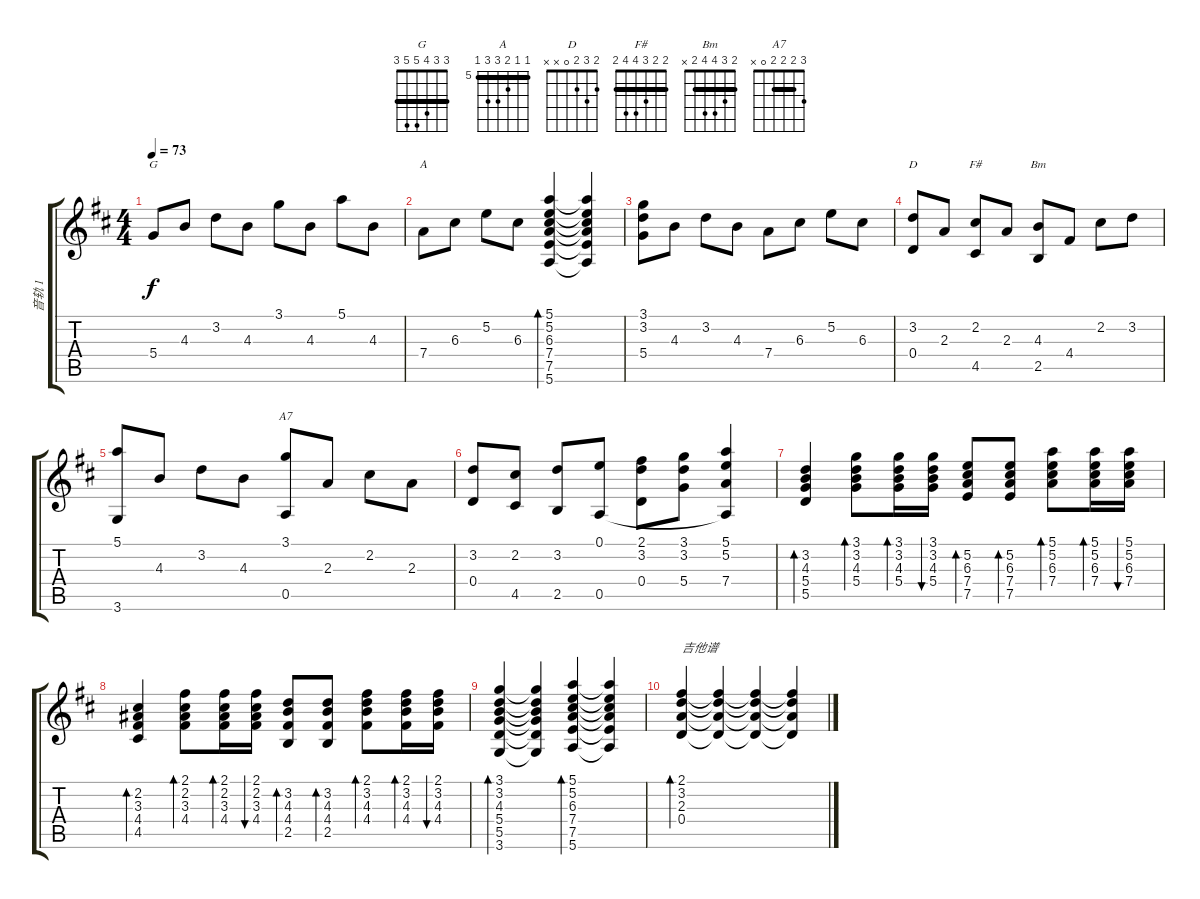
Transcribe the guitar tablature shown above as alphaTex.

\track ("音轨 1" "音轨 1") {instrument acousticguitarsteel}
\staff {score tabs}
\tuning (E4 B3 G3 D3 A2 E2) {hide}
\chord ("G" 3 3 4 5 5 3) {barre 3}
\chord ("A" 5 5 6 7 7 5) {firstfret 5 barre 5}
\chord ("D" 2 3 2 0 x x)
\chord ("F#" 2 2 3 4 4 2) {barre 2}
\chord ("Bm" 2 3 4 4 2 x) {barre 2}
\chord ("A7" 3 2 2 2 0 x) {barre 2}
\ts (4 4)
\tempo 73
\clef g2
\ks d
5.4.8{ch "G" dy f} 4.3.8 3.2.8 4.3.8 3.1.8 4.3.8 5.1.8 4.3.8 |
7.4.8{ch "A"} 6.3.8 5.2.8 6.3.8 (5.1 5.2 6.3 7.4 7.5 5.6).4{bd 120} (5.1{t} 5.2{t} 6.3{t} 7.4{t} 7.5{t} 5.6{t}).4 |
(3.1 3.2 5.4).8 4.3.8 3.2.8 4.3.8 7.4.8 6.3.8 5.2.8 6.3.8 |
(3.2 0.4).8{ch "D"} 2.3.8 (2.2 4.5).8{ch "F#"} 2.3.8 (4.3 2.5).8{ch "Bm"} 4.4.8 2.2.8 3.2.8 |
(5.1 3.6).8 4.3.8 3.2.8 4.3.8 (3.1 0.5).8{ch "A7"} 2.3.8 2.2.8 2.3.8 |
(3.2 0.4).8 (2.2 4.5).8 (3.2 2.5).8 (0.1 0.5).8 (2.1 3.2 0.4).8 (3.1 3.2 5.4).8 (5.1 5.2 7.4 0.5{t}).4 |
(3.2 4.3 5.4 5.5).4{bd 60} (3.1 3.2 4.3 5.4).8{bd 60} (3.1 3.2 4.3 5.4).16{bd 60} (3.1 3.2 4.3 5.4).16{bu 60} (5.2 6.3 7.4 7.5).8{bd 60} (5.2 6.3 7.4 7.5).8{bd 60} (5.1 5.2 6.3 7.4).8{bd 60} (5.1 5.2 6.3 7.4).16{bd 60} (5.1 5.2 6.3 7.4).16{bu 60} |
(2.2 3.3 4.4 4.5).4{bd 60} (2.1 2.2 3.3 4.4).8{bd 60} (2.1 2.2 3.3 4.4).16{bd 60} (2.1 2.2 3.3 4.4).16{bu 60} (3.2 4.3 4.4 2.5).8{bd 60} (3.2 4.3 4.4 2.5).8{bd 60} (2.1 3.2 4.3 4.4).8{bd 60} (2.1 3.2 4.3 4.4).16{bd 60} (2.1 3.2 4.3 4.4).16{bu 60} |
(3.1 3.2 4.3 5.4 5.5 3.6).4{bd 240} (3.1{t} 3.2{t} 4.3{t} 5.4{t} 5.5{t} 3.6{t}).4 (5.1 5.2 6.3 7.4 7.5 5.6).4{bd 240} (5.1{t} 5.2{t} 6.3{t} 7.4{t} 7.5{t} 5.6{t}).4 |
(2.1 3.2 2.3 0.4).4{bd 240 txt "吉他谱"} (2.1{t} 3.2{t} 2.3{t} 0.4{t}).4 (2.1{t} 3.2{t} 2.3{t} 0.4{t}).4 (2.1{t} 3.2{t} 2.3{t} 0.4{t}).4
